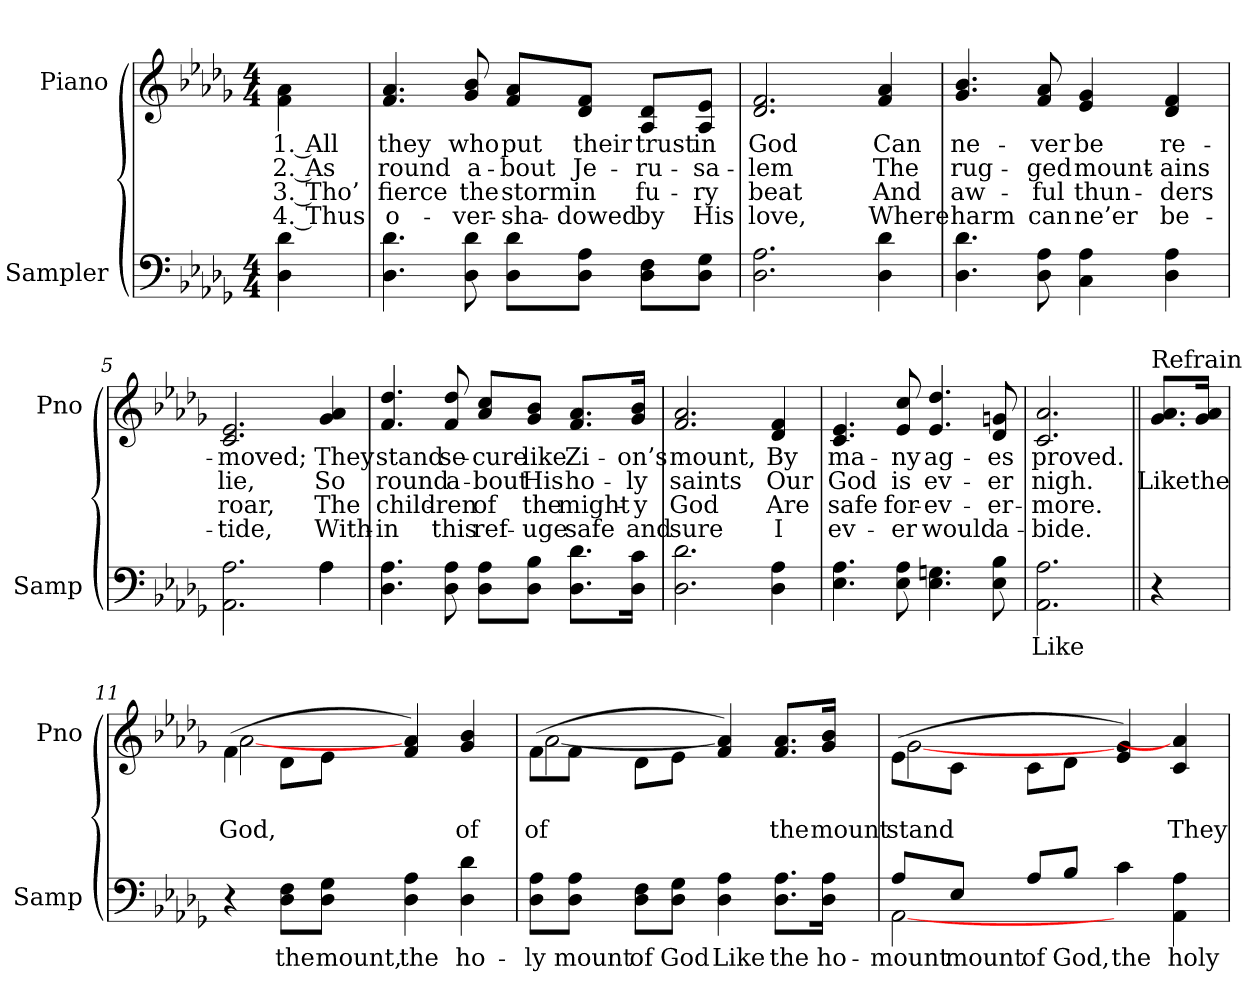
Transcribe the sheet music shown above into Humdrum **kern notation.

**kern	**text	**kern	**text	**text	**text	**text
*part2	*part2	*part1	*part1	*part1	*part1	*part1
*staff2	*staff2	*staff1	*staff1	*staff1	*staff1	*staff1
*I"Sampler	*	*I"Piano	*	*	*	*
*I'Samp	*	*I'Pno	*	*	*	*
*clefF4	*	*clefG2	*	*	*	*
*k[b-e-a-d-g-]	*	*k[b-e-a-d-g-]	*	*	*	*
*D-:	*	*D-:	*	*	*	*
*M4/4	*	*M4/4	*	*	*	*
=1	=1	=1	=1	=1	=1	=1
4D- 4d-	.	4f\ 4a-\	1. All	2. As	3. Tho’	4. Thus
=2	=2	=2	=2	=2	=2	=2
4.D- 4.d-	.	4.f 4.a-	they	round	fierce	o-
8D- 8d-	.	8g- 8b-	who	a-	the	-ver-
8D-\ 8d-\L	.	8f/ 8a-/L	put	-bout	storm	-sha-
8D-\ 8A-\J	.	8d-/ 8f/J	their	Je-	in	-dowed
8D-\ 8F\L	.	8A-/ 8d-/L	trust	-ru-	fu-	by
8D-\ 8G-\J	.	8A-/ 8e-/J	in	-sa-	-ry	His
=3	=3	=3	=3	=3	=3	=3
2.D- 2.A-	.	2.d- 2.f	God	-lem	beat	love,
4D- 4d-	.	4f 4a-	Can	The	And	Where
=4	=4	=4	=4	=4	=4	=4
4.D- 4.d-	.	4.g- 4.b-	ne-	rug-	aw-	harm
8D- 8A-	.	8f 8a-	-ver	-ged	-ful	can
4C 4A-	.	4e- 4g-	be	mount-	thun-	ne’er
4D- 4A-	.	4d- 4f	re-	-ains	-ders	be-
=5	=5	=5	=5	=5	=5	=5
*^	*	*	*	*	*	*
2.AA- 2.A-	2.ryy	.	2.c 2.e-	-moved;	lie,	roar,	-tide,
4A-\	4A-	.	4g- 4a-	They	So	The	With-
*v	*v	*	*	*	*	*	*
=6	=6	=6	=6	=6	=6	=6
4.D- 4.A-	.	4.f 4.dd-	stand	round	child-	-in
8D- 8A-	.	8f 8dd-	se-	a-	-ren	this
8D-\ 8A-\L	.	8a-/ 8cc/L	-cure	-bout	of	ref-
8D-\ 8B-\J	.	8g-/ 8b-/J	like	His	the	-uge
8.D-\ 8.d-\L	.	8.f/ 8.a-/L	Zi-	ho-	might-	safe
16D-\ 16c\Jk	.	16g-/ 16b-/Jk	-on’s	-ly	-y	and
=7	=7	=7	=7	=7	=7	=7
2.D- 2.d-	.	2.f 2.a-	mount,	saints	God	sure
4D- 4A-	.	4d- 4f	By	Our	Are	I
=8	=8	=8	=8	=8	=8	=8
4.E- 4.A-	.	4.c 4.e-	ma-	God	safe	ev-
8E- 8A-	.	8e- 8cc	-ny	is	for-	-er
4.E- 4.Gn	.	4.e- 4.dd-	ag-	ev-	-ev-	would
8E- 8B-	.	8d- 8gn	-es	-er	-er-	a-
=9	=9	=9	=9	=9	=9	=9
2.AA- 2.A-	Like	2.c 2.a-	proved.	nigh.	-more.	-bide.
=10||	=10||	=10||	=10||	=10||	=10||	=10||
!	!	!LO:TX:t=Refrain	!	!	!	!
4r	.	8.g-/ 8.a-/L	.	Like	.	.
.	.	16g-/ 16a-/Jk	.	the	.	.
=11	=11	=11	=11	=11	=11	=11
*	*	*^	*	*	*	*
4r	.	(4f\	[2a-	.	God,	.	.
8D-\ 8F\L	the	8d-\L	.	.	.	.	.
8D-\ 8G-\J	mount,	8e-\J	.	.	.	.	.
4D- 4A-	the	4f 4a-)	2ryy	.	.	.	.
4D- 4d-	ho-	4g- 4b-	.	.	of	.	.
=12	=12	=12	=12	=12	=12	=12	=12
8D-\ 8A-\L	-ly	(8f\L	[2a-	.	of	.	.
8D-\ 8A-\J	mount	8f\J	.	.	.	.	.
8D-\ 8F\L	of	8d-\L	.	.	.	.	.
8D-\ 8G-\J	God	8e-\J	.	.	.	.	.
4D- 4A-	Like	4f 4a-])	2ryy	.	.	.	.
8.D-\ 8.A-\L	the	8.f/ 8.a-/L	.	.	the	.	.
16D-\ 16A-\Jk	ho-	16g-/ 16b-/Jk	.	.	mount	.	.
=13	=13	=13	=13	=13	=13	=13	=13
*^	*	*	*	*	*	*	*
8A-/L	[2AA-	mount	(8e-\L	[2g-	.	stand	.	.
8E-/J	.	mount	8c\J	.	.	.	.	.
8A-/L	.	of	8c\L	.	.	.	.	.
8B-/J	.	God,	8d-\J	.	.	.	.	.
4c	2ryy	the	4e- 4g-)	2ryy	.	.	.	.
4AA- 4A-	.	holy	4c 4a-]	.	.	They	.	.
*v	*v	*	*	*	*	*	*	*
*	*	*v	*v	*	*	*	*
=	=	=	=	=	=	=
*-	*-	*-	*-	*-	*-	*-
